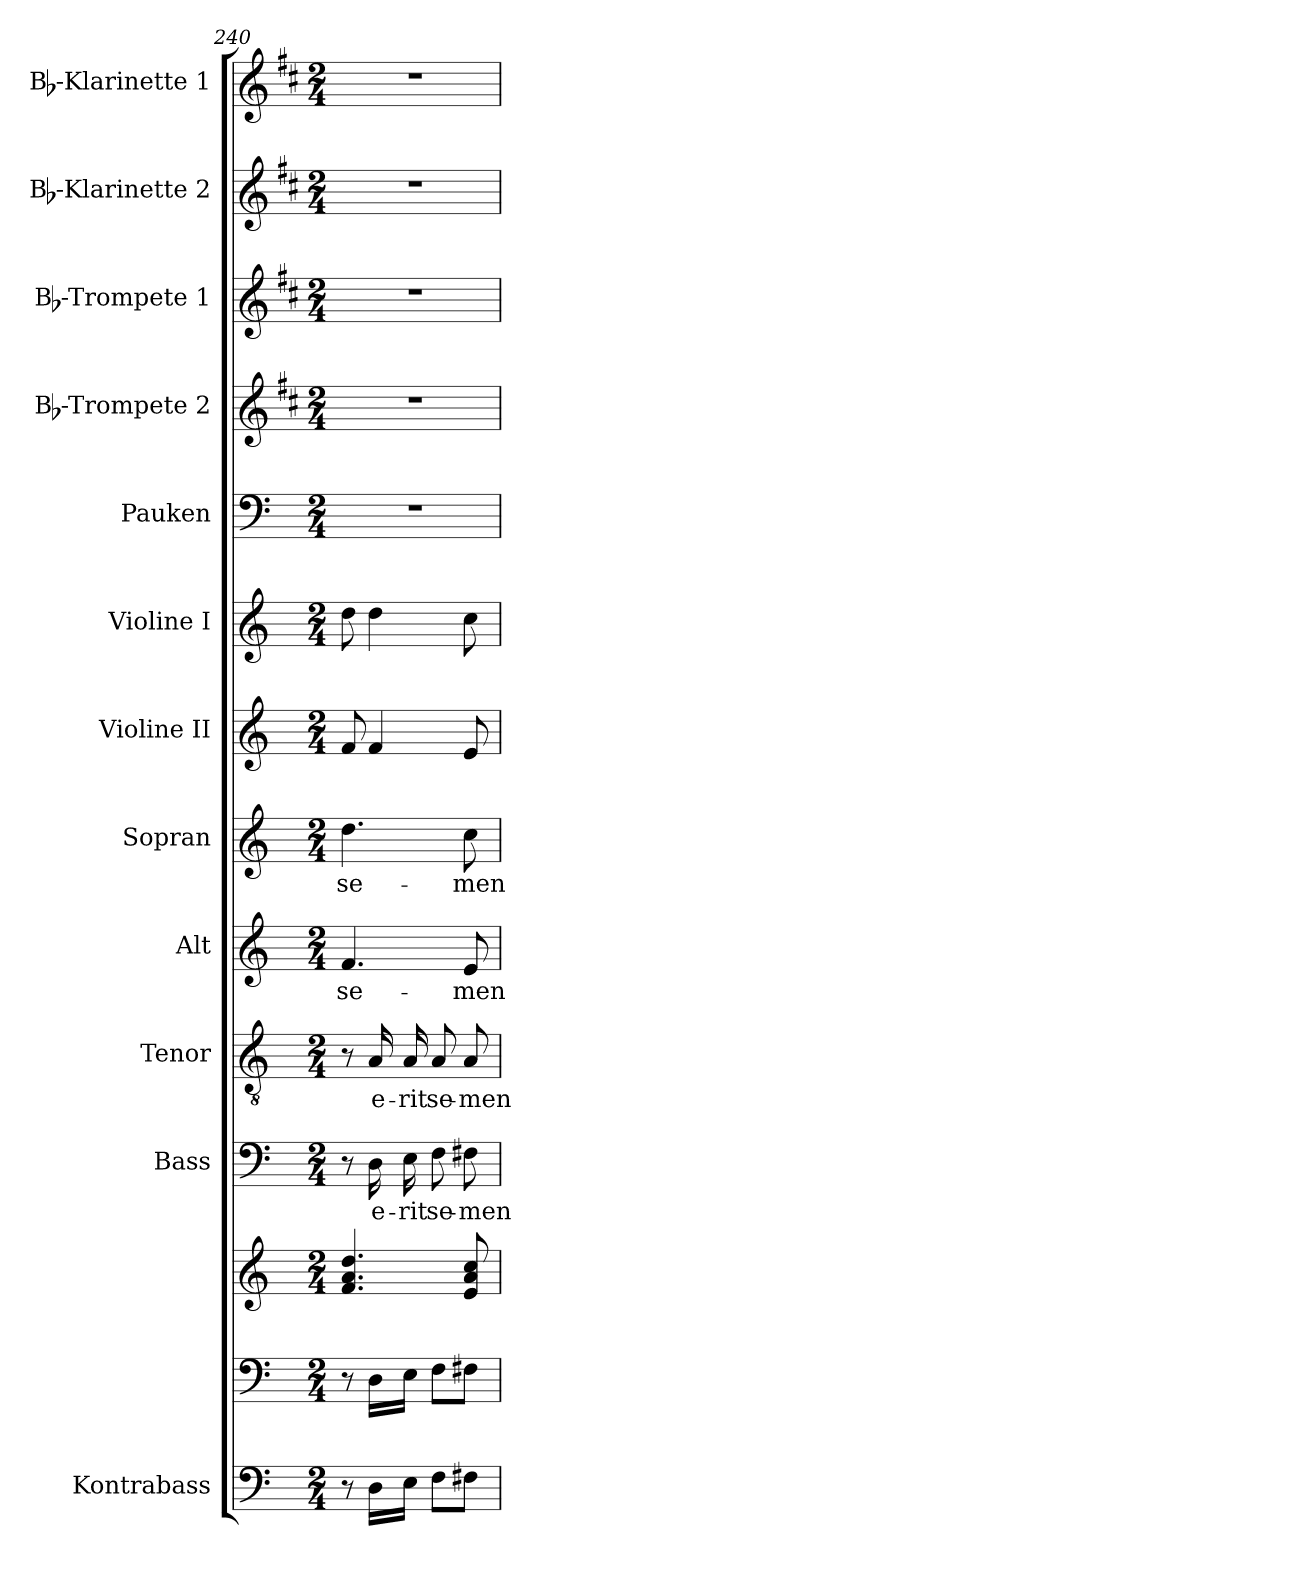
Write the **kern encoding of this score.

**kern	**kern	**kern	**kern	**text	**kern	**text	**kern	**text	**kern	**text	**kern	**kern	**kern	**kern	**kern	**kern	**kern
*part13	*part12	*part12	*part11	*part11	*part10	*part10	*part9	*part9	*part8	*part8	*part7	*part6	*part5	*part4	*part3	*part2	*part1
*staff14	*staff13	*staff12	*staff11	*staff11	*staff10	*staff10	*staff9	*staff9	*staff8	*staff8	*staff7	*staff6	*staff5	*staff4	*staff3	*staff2	*staff1
*I"Kontrabass	*	*	*I"Bass	*	*I"Tenor	*	*I"Alt	*	*I"Sopran	*	*I"Violine II	*I"Violine I	*I"Pauken	*I"Bb-Trompete 2	*I"Bb-Trompete 1	*I"Bb-Klarinette 2	*I"Bb-Klarinette 1
*I'Kb.	*	*	*I'B.	*	*I'T.	*	*I'A.	*	*I'S.	*	*I'Vl. II	*I'Vl. I	*I'Pk.	*I'Bb Trp. 2	*I'Bb Trp. 1	*I'Bb Kl. 2	*I'Bb Kl. 1
*clefF4	*clefF4	*clefG2	*clefF4	*	*clefGv2	*	*clefG2	*	*clefG2	*	*clefG2	*clefG2	*clefF4	*clefG2	*clefG2	*clefG2	*clefG2
*ITrd7c12	*	*	*	*	*	*	*	*	*	*	*	*	*	*ITrd1c2	*ITrd1c2	*ITrd1c2	*ITrd1c2
*k[]	*k[]	*k[]	*k[]	*	*k[]	*	*k[]	*	*k[]	*	*k[]	*k[]	*k[]	*k[]	*k[]	*k[]	*k[]
*C:	*C:	*C:	*C:	*	*C:	*	*C:	*	*C:	*	*C:	*C:	*C:	*C:	*C:	*C:	*C:
*M2/4	*M2/4	*M2/4	*M2/4	*	*M2/4	*	*M2/4	*	*M2/4	*	*M2/4	*M2/4	*M2/4	*M2/4	*M2/4	*M2/4	*M2/4
=240	=240	=240	=240	=240	=240	=240	=240	=240	=240	=240	=240	=240	=240	=240	=240	=240	=240
!	!	!	!	!	!	!	!	!LO:LY:b	!	!LO:LY:b	!	!	!	!	!	!	!
8r	8r	4.f/ 4.a/ 4.dd/	8r	.	8r	.	4.f/	se-	4.dd\	se-	8f/	8dd\	2r	2r	2r	2r	2r
!	!	!	!	!LO:LY:b	!	!LO:LY:b	!	!	!	!	!	!	!	!	!	!	!
16DD\LL	16D\LL	.	16D\	e-	16A/	e-	.	.	.	.	4f/	4dd\	.	.	.	.	.
!	!	!	!	!LO:LY:b	!	!LO:LY:b	!	!	!	!	!	!	!	!	!	!	!
16EE\JJ	16E\JJ	.	16E\	-rit	16A/	-rit	.	.	.	.	.	.	.	.	.	.	.
!	!	!	!	!LO:LY:b	!	!LO:LY:b	!	!	!	!	!	!	!	!	!	!	!
8FF\L	8F\L	.	8F\	se-	8A/	se-	.	.	.	.	.	.	.	.	.	.	.
!	!	!	!	!LO:LY:b	!	!LO:LY:b	!	!LO:LY:b	!	!LO:LY:b	!	!	!	!	!	!	!
8FF#X\J	8F#X\J	8e/ 8a/ 8cc/	8F#X\	-men	8A/	-men	8e/	-men	8cc\	-men	8e/	8cc\	.	.	.	.	.
=	=	=	=	=	=	=	=	=	=	=	=	=	=	=	=	=	=
*-	*-	*-	*-	*-	*-	*-	*-	*-	*-	*-	*-	*-	*-	*-	*-	*-	*-
